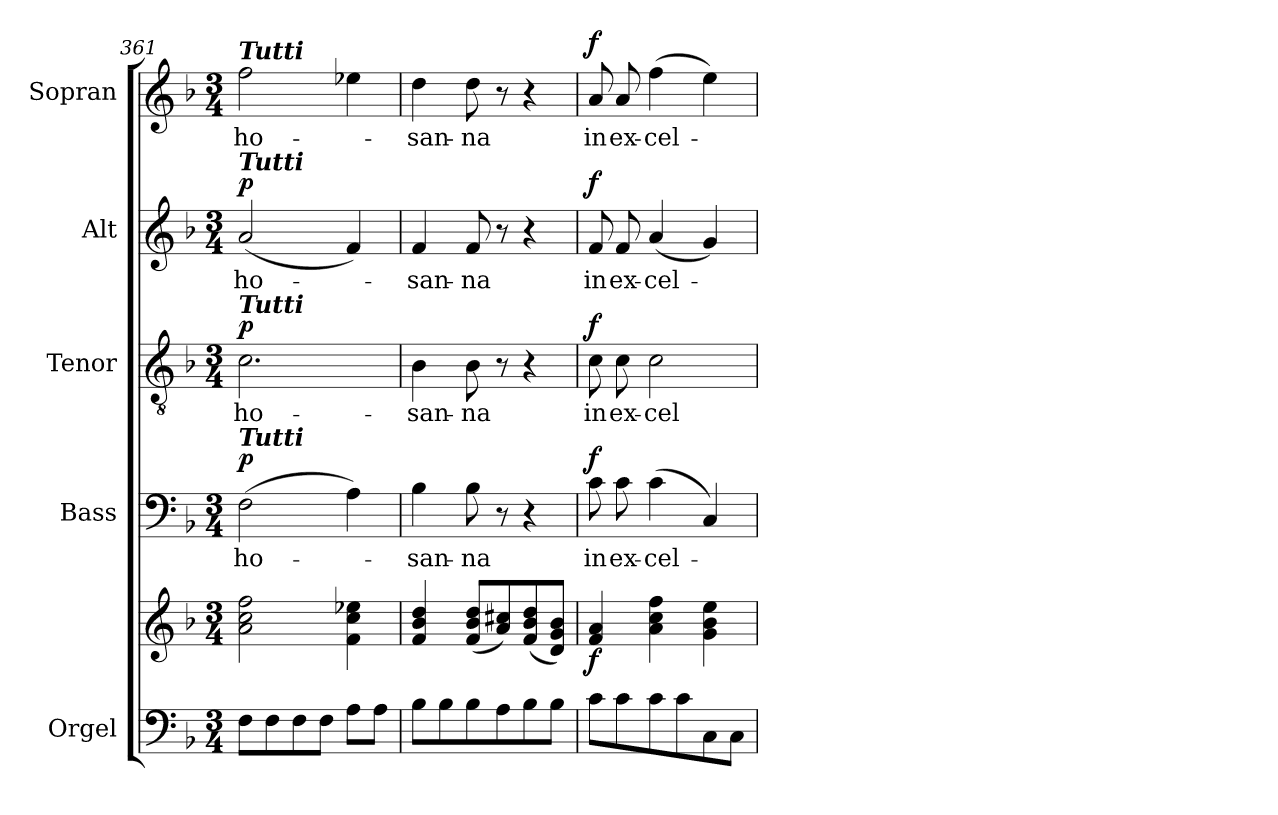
**kern	**kern	**dynam	**kern	**text	**dynam	**kern	**text	**dynam	**kern	**text	**dynam	**kern	**text	**dynam
*part5	*part5	*part5	*part4	*part4	*part4	*part3	*part3	*part3	*part2	*part2	*part2	*part1	*part1	*part1
*staff6	*staff5	*staff5/6	*staff4	*staff4	*staff4	*staff3	*staff3	*staff3	*staff2	*staff2	*staff2	*staff1	*staff1	*staff1
*I"Orgel	*	*	*I"Bass	*	*	*I"Tenor	*	*	*I"Alt	*	*	*I"Sopran	*	*
*I'Org.	*	*	*I'B.	*	*	*I'T.	*	*	*I'A.	*	*	*I'S.	*	*
*clefF4	*clefG2	*	*clefF4	*	*	*clefGv2	*	*	*clefG2	*	*	*clefG2	*	*
*k[b-]	*k[b-]	*	*k[b-]	*	*	*k[b-]	*	*	*k[b-]	*	*	*k[b-]	*	*
*F:	*F:	*	*F:	*	*	*F:	*	*	*F:	*	*	*F:	*	*
*M3/4	*M3/4	*	*M3/4	*	*	*M3/4	*	*	*M3/4	*	*	*M3/4	*	*
=361	=361	=361	=361	=361	=361	=361	=361	=361	=361	=361	=361	=361	=361	=361
!	!	!	!	!	!	!	!	!	!	!	!	!LO:TX:a:Bi:t=Tutti	!	!
!	!	!	!	!	!	!	!	!	!LO:TX:a:Bi:t=Tutti	!	!	!	!	!
!	!	!	!	!	!	!LO:TX:a:Bi:t=Tutti	!	!	!	!	!	!	!	!
!	!	!	!LO:TX:a:Bi:t=Tutti	!	!	!	!	!	!	!	!	!	!	!
!	!	!	!	!LO:LY:b	!LO:DY:a	!	!LO:LY:b	!LO:DY:a	!	!LO:LY:b	!LO:DY:a	!	!LO:LY:b	!
8F\L	2a\ 2cc\ 2ff\	.	(>2F\	ho-	p	2.c\	ho-	p	(<2a/	ho-	p	2ff\	ho-	.
8F\	.	.	.	.	.	.	.	.	.	.	.	.	.	.
8F\	.	.	.	.	.	.	.	.	.	.	.	.	.	.
8F\J	.	.	.	.	.	.	.	.	.	.	.	.	.	.
8A\L	4f\ 4cc\ 4ee-X\	.	4A\)	.	.	.	.	.	4f/)	.	.	4ee-X\	.	.
8A\J	.	.	.	.	.	.	.	.	.	.	.	.	.	.
!!LO:PB:g=z
=362	=362	=362	=362	=362	=362	=362	=362	=362	=362	=362	=362	=362	=362	=362
!	!	!	!	!LO:LY:b	!	!	!LO:LY:b	!	!	!LO:LY:b	!	!	!LO:LY:b	!
8B-\L	4f/ 4b-/ 4dd/	.	4B-\	-san-	.	4B-\	-san-	.	4f/	-san-	.	4dd\	-san-	.
8B-\	.	.	.	.	.	.	.	.	.	.	.	.	.	.
!	!	!	!	!LO:LY:b	!	!	!LO:LY:b	!	!	!LO:LY:b	!	!	!LO:LY:b	!
8B-\	(<8f/ 8b-/ 8dd/L	.	8B-\	-na	.	8B-\	-na	.	8f/	-na	.	8dd\	-na	.
8A\	8a/ 8cc#X/)	.	8r	.	.	8r	.	.	8r	.	.	8r	.	.
8B-\	(<8f/ 8b-/ 8dd/	.	4r	.	.	4r	.	.	4r	.	.	4r	.	.
8B-\J	8d/ 8g/ 8b-/J)	.	.	.	.	.	.	.	.	.	.	.	.	.
=363	=363	=363	=363	=363	=363	=363	=363	=363	=363	=363	=363	=363	=363	=363
!	!	!LO:DY:b	!	!LO:LY:b	!LO:DY:a	!	!LO:LY:b	!LO:DY:a	!	!LO:LY:b	!LO:DY:a	!	!LO:LY:b	!LO:DY:a
8c\L	4f/ 4a/	f	8c\	in	f	8c\	in	f	8f/	in	f	8a/	in	f
!	!	!	!	!LO:LY:b	!	!	!LO:LY:b	!	!	!LO:LY:b	!	!	!LO:LY:b	!
8c\	.	.	8c\	ex-	.	8c\	ex-	.	8f/	ex-	.	8a/	ex-	.
!	!	!	!	!LO:LY:b	!	!	!LO:LY:b	!	!	!LO:LY:b	!	!	!LO:LY:b	!
8c\	4a\ 4cc\ 4ff\	.	(>4c\	-cel-	.	2c\	-cel-	.	(<4a/	-cel-	.	(>4ff\	-cel-	.
8c\	.	.	.	.	.	.	.	.	.	.	.	.	.	.
8C\	4g\ 4b-\ 4ee\	.	4C/)	.	.	.	.	.	4g/)	.	.	4ee\)	.	.
8C\J	.	.	.	.	.	.	.	.	.	.	.	.	.	.
=	=	=	=	=	=	=	=	=	=	=	=	=	=	=
*-	*-	*-	*-	*-	*-	*-	*-	*-	*-	*-	*-	*-	*-	*-
